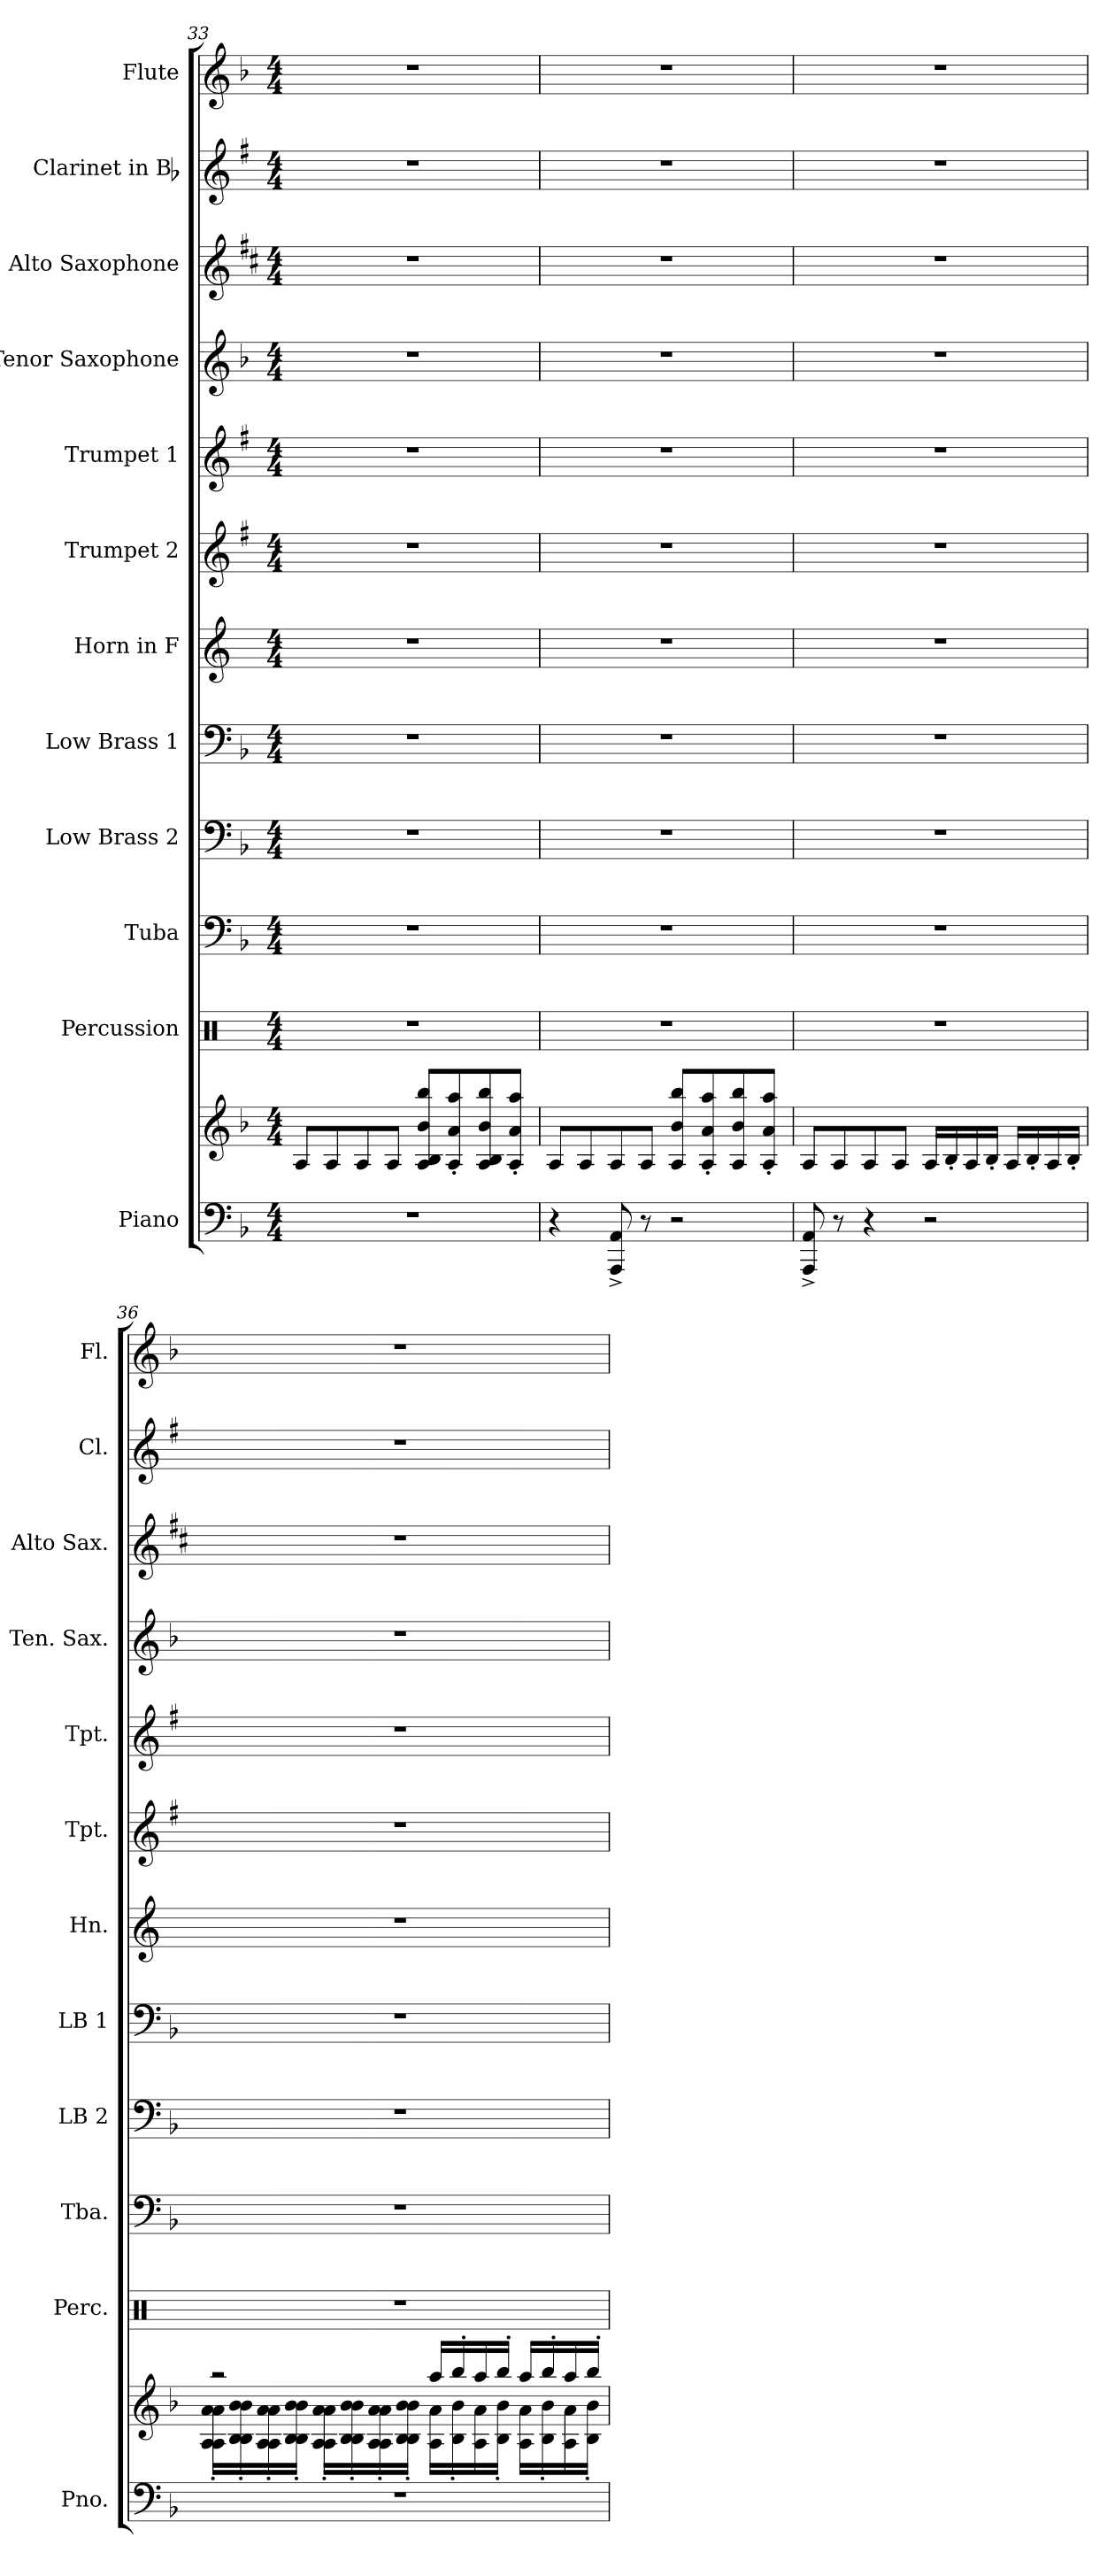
**kern	**kern	**kern	**kern	**kern	**kern	**kern	**kern	**kern	**kern	**kern	**kern	**kern
*part12	*part12	*part11	*part10	*part9	*part8	*part7	*part6	*part5	*part4	*part3	*part2	*part1
*staff13	*staff12	*staff11	*staff10	*staff9	*staff8	*staff7	*staff6	*staff5	*staff4	*staff3	*staff2	*staff1
*I"Piano	*	*I"Percussion	*I"Tuba	*I"Low Brass 2	*I"Low Brass 1	*I"Horn in F	*I"Trumpet 2	*I"Trumpet 1	*I"Tenor Saxophone	*I"Alto Saxophone	*I"Clarinet in Bb	*I"Flute
*I'Pno.	*	*I'Perc.	*I'Tba.	*I'LB 2	*I'LB 1	*I'Hn.	*I'Tpt.	*I'Tpt.	*I'Ten. Sax.	*I'Alto Sax.	*I'Cl.	*I'Fl.
*clefF4	*clefG2	*clefX	*clefF4	*clefF4	*clefF4	*clefG2	*clefG2	*clefG2	*clefG2	*clefG2	*clefG2	*clefG2
*	*	*	*	*	*	*ITrd4c7	*ITrd1c2	*ITrd1c2	*ITrd8c14	*ITrd5c9	*ITrd1c2	*
*k[b-]	*k[b-]	*k[]	*k[b-]	*k[b-]	*k[b-]	*k[b-]	*k[b-]	*k[b-]	*k[b-]	*k[b-]	*k[b-]	*k[b-]
*F:	*F:	*C:	*F:	*F:	*F:	*F:	*F:	*F:	*F:	*F:	*F:	*F:
*M4/4	*M4/4	*M4/4	*M4/4	*M4/4	*M4/4	*M4/4	*M4/4	*M4/4	*M4/4	*M4/4	*M4/4	*M4/4
=33	=33	=33	=33	=33	=33	=33	=33	=33	=33	=33	=33	=33
1r	8Ai/L	1r	1r	1r	1r	1r	1r	1r	1r	1r	1r	1r
.	8Ai/	.	.	.	.	.	.	.	.	.	.	.
.	8Ai/	.	.	.	.	.	.	.	.	.	.	.
.	8Ai/J	.	.	.	.	.	.	.	.	.	.	.
.	8Ai/ 8B-i 8b-i 8bb-iL	.	.	.	.	.	.	.	.	.	.	.
.	8Ai/' 8ai' 8aai'	.	.	.	.	.	.	.	.	.	.	.
.	8Ai/ 8B-i 8b-i 8bb-i	.	.	.	.	.	.	.	.	.	.	.
.	8Ai/' 8ai' 8aai'J	.	.	.	.	.	.	.	.	.	.	.
=34	=34	=34	=34	=34	=34	=34	=34	=34	=34	=34	=34	=34
4r	8Ai/L	1r	1r	1r	1r	1r	1r	1r	1r	1r	1r	1r
.	8Ai/	.	.	.	.	.	.	.	.	.	.	.
8AAAi/^ 8AAi^	8Ai/	.	.	.	.	.	.	.	.	.	.	.
8r	8Ai/J	.	.	.	.	.	.	.	.	.	.	.
2r	8Ai/ 8b-i 8bb-iL	.	.	.	.	.	.	.	.	.	.	.
.	8Ai/' 8ai' 8aai'	.	.	.	.	.	.	.	.	.	.	.
.	8Ai/ 8b-i 8bb-i	.	.	.	.	.	.	.	.	.	.	.
.	8Ai/' 8ai' 8aai'J	.	.	.	.	.	.	.	.	.	.	.
=35	=35	=35	=35	=35	=35	=35	=35	=35	=35	=35	=35	=35
8AAAi/^ 8AAi^	8Ai/L	1r	1r	1r	1r	1r	1r	1r	1r	1r	1r	1r
8r	8Ai/	.	.	.	.	.	.	.	.	.	.	.
4r	8Ai/	.	.	.	.	.	.	.	.	.	.	.
.	8Ai/J	.	.	.	.	.	.	.	.	.	.	.
2r	16Ai/LL	.	.	.	.	.	.	.	.	.	.	.
.	16B-'i/	.	.	.	.	.	.	.	.	.	.	.
.	16Ai/	.	.	.	.	.	.	.	.	.	.	.
.	16B-'i/JJ	.	.	.	.	.	.	.	.	.	.	.
.	16Ai/LL	.	.	.	.	.	.	.	.	.	.	.
.	16B-'i/	.	.	.	.	.	.	.	.	.	.	.
.	16Ai/	.	.	.	.	.	.	.	.	.	.	.
.	16B-'i/JJ	.	.	.	.	.	.	.	.	.	.	.
=36	=36	=36	=36	=36	=36	=36	=36	=36	=36	=36	=36	=36
*	*^	*	*	*	*	*	*	*	*	*	*	*
1r	2r	16Ai\' 16Ai' 16ai' 16ai'LL	1r	1r	1r	1r	1r	1r	1r	1r	1r	1r	1r
.	.	16B-i\' 16B-i' 16b-i' 16b-i'	.	.	.	.	.	.	.	.	.	.	.
.	.	16Ai\' 16Ai' 16ai' 16ai'	.	.	.	.	.	.	.	.	.	.	.
.	.	16B-i\' 16B-i' 16b-i' 16b-i'JJ	.	.	.	.	.	.	.	.	.	.	.
.	.	16Ai\' 16Ai' 16ai' 16ai'LL	.	.	.	.	.	.	.	.	.	.	.
.	.	16B-i\' 16B-i' 16b-i' 16b-i'	.	.	.	.	.	.	.	.	.	.	.
.	.	16Ai\' 16Ai' 16ai' 16ai'	.	.	.	.	.	.	.	.	.	.	.
.	.	16B-i\' 16B-i' 16b-i' 16b-i'JJ	.	.	.	.	.	.	.	.	.	.	.
.	16aai/LL	16Ai\ 16aiLL	.	.	.	.	.	.	.	.	.	.	.
.	16bb-'i/	16B-i\' 16b-i'	.	.	.	.	.	.	.	.	.	.	.
.	16aai/	16Ai\ 16ai	.	.	.	.	.	.	.	.	.	.	.
.	16bb-'i/JJ	16B-i\' 16b-i'JJ	.	.	.	.	.	.	.	.	.	.	.
.	16aai/LL	16Ai\ 16aiLL	.	.	.	.	.	.	.	.	.	.	.
.	16bb-'i/	16B-i\' 16b-i'	.	.	.	.	.	.	.	.	.	.	.
.	16aai/	16Ai\ 16ai	.	.	.	.	.	.	.	.	.	.	.
.	16bb-'i/JJ	16B-i\' 16b-i'JJ	.	.	.	.	.	.	.	.	.	.	.
*	*v	*v	*	*	*	*	*	*	*	*	*	*	*
=	=	=	=	=	=	=	=	=	=	=	=	=
*-	*-	*-	*-	*-	*-	*-	*-	*-	*-	*-	*-	*-
